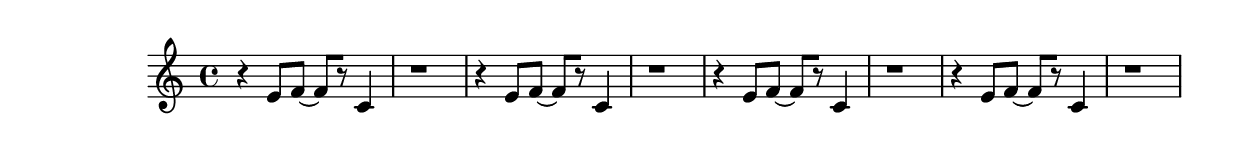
\version "2.19.82"
\language "english"

\header {
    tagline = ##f
}

\layout {}

\paper {}

\score {
    {
        r4
        e'8
        [
        f'8
        ~
        ]
        f'8
        [
        r8
        ]
        c'4
        r1
        r4
        e'8
        [
        f'8
        ~
        ]
        f'8
        [
        r8
        ]
        c'4
        r1
        r4
        e'8
        [
        f'8
        ~
        ]
        f'8
        [
        r8
        ]
        c'4
        r1
        r4
        e'8
        [
        f'8
        ~
        ]
        f'8
        [
        r8
        ]
        c'4
        r1
    }
}